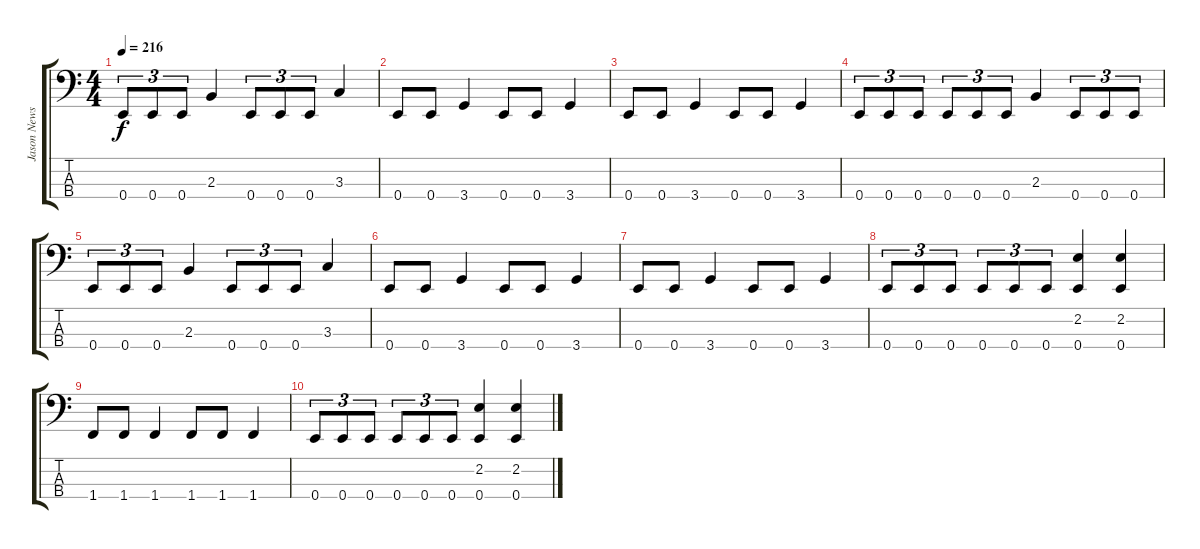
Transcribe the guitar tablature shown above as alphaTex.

\track ("Jason Newsted" "Jason News") {instrument electricbassfinger}
\staff {score tabs}
\tuning (G2 D2 A1 E1) {hide}
\ts (4 4)
\tempo 216
\clef f4
\ks c
0.4.8{tu (3 2) dy f} 0.4.8{tu (3 2)} 0.4.8{tu (3 2)} 2.3.4 0.4.8{tu (3 2)} 0.4.8{tu (3 2)} 0.4.8{tu (3 2)} 3.3.4 |
0.4.8 0.4.8 3.4.4 0.4.8 0.4.8 3.4.4 |
0.4.8 0.4.8 3.4.4 0.4.8 0.4.8 3.4.4 |
0.4.8{tu (3 2)} 0.4.8{tu (3 2)} 0.4.8{tu (3 2)} 0.4.8{tu (3 2)} 0.4.8{tu (3 2)} 0.4.8{tu (3 2)} 2.3.4 0.4.8{tu (3 2)} 0.4.8{tu (3 2)} 0.4.8{tu (3 2)} |
0.4.8{tu (3 2)} 0.4.8{tu (3 2)} 0.4.8{tu (3 2)} 2.3.4 0.4.8{tu (3 2)} 0.4.8{tu (3 2)} 0.4.8{tu (3 2)} 3.3.4 |
0.4.8 0.4.8 3.4.4 0.4.8 0.4.8 3.4.4 |
0.4.8 0.4.8 3.4.4 0.4.8 0.4.8 3.4.4 |
0.4.8{tu (3 2)} 0.4.8{tu (3 2)} 0.4.8{tu (3 2)} 0.4.8{tu (3 2)} 0.4.8{tu (3 2)} 0.4.8{tu (3 2)} (2.2 0.4).4 (2.2 0.4).4 |
1.4.8 1.4.8 1.4.4 1.4.8 1.4.8 1.4.4 |
0.4.8{tu (3 2)} 0.4.8{tu (3 2)} 0.4.8{tu (3 2)} 0.4.8{tu (3 2)} 0.4.8{tu (3 2)} 0.4.8{tu (3 2)} (2.2 0.4).4 (2.2 0.4).4
